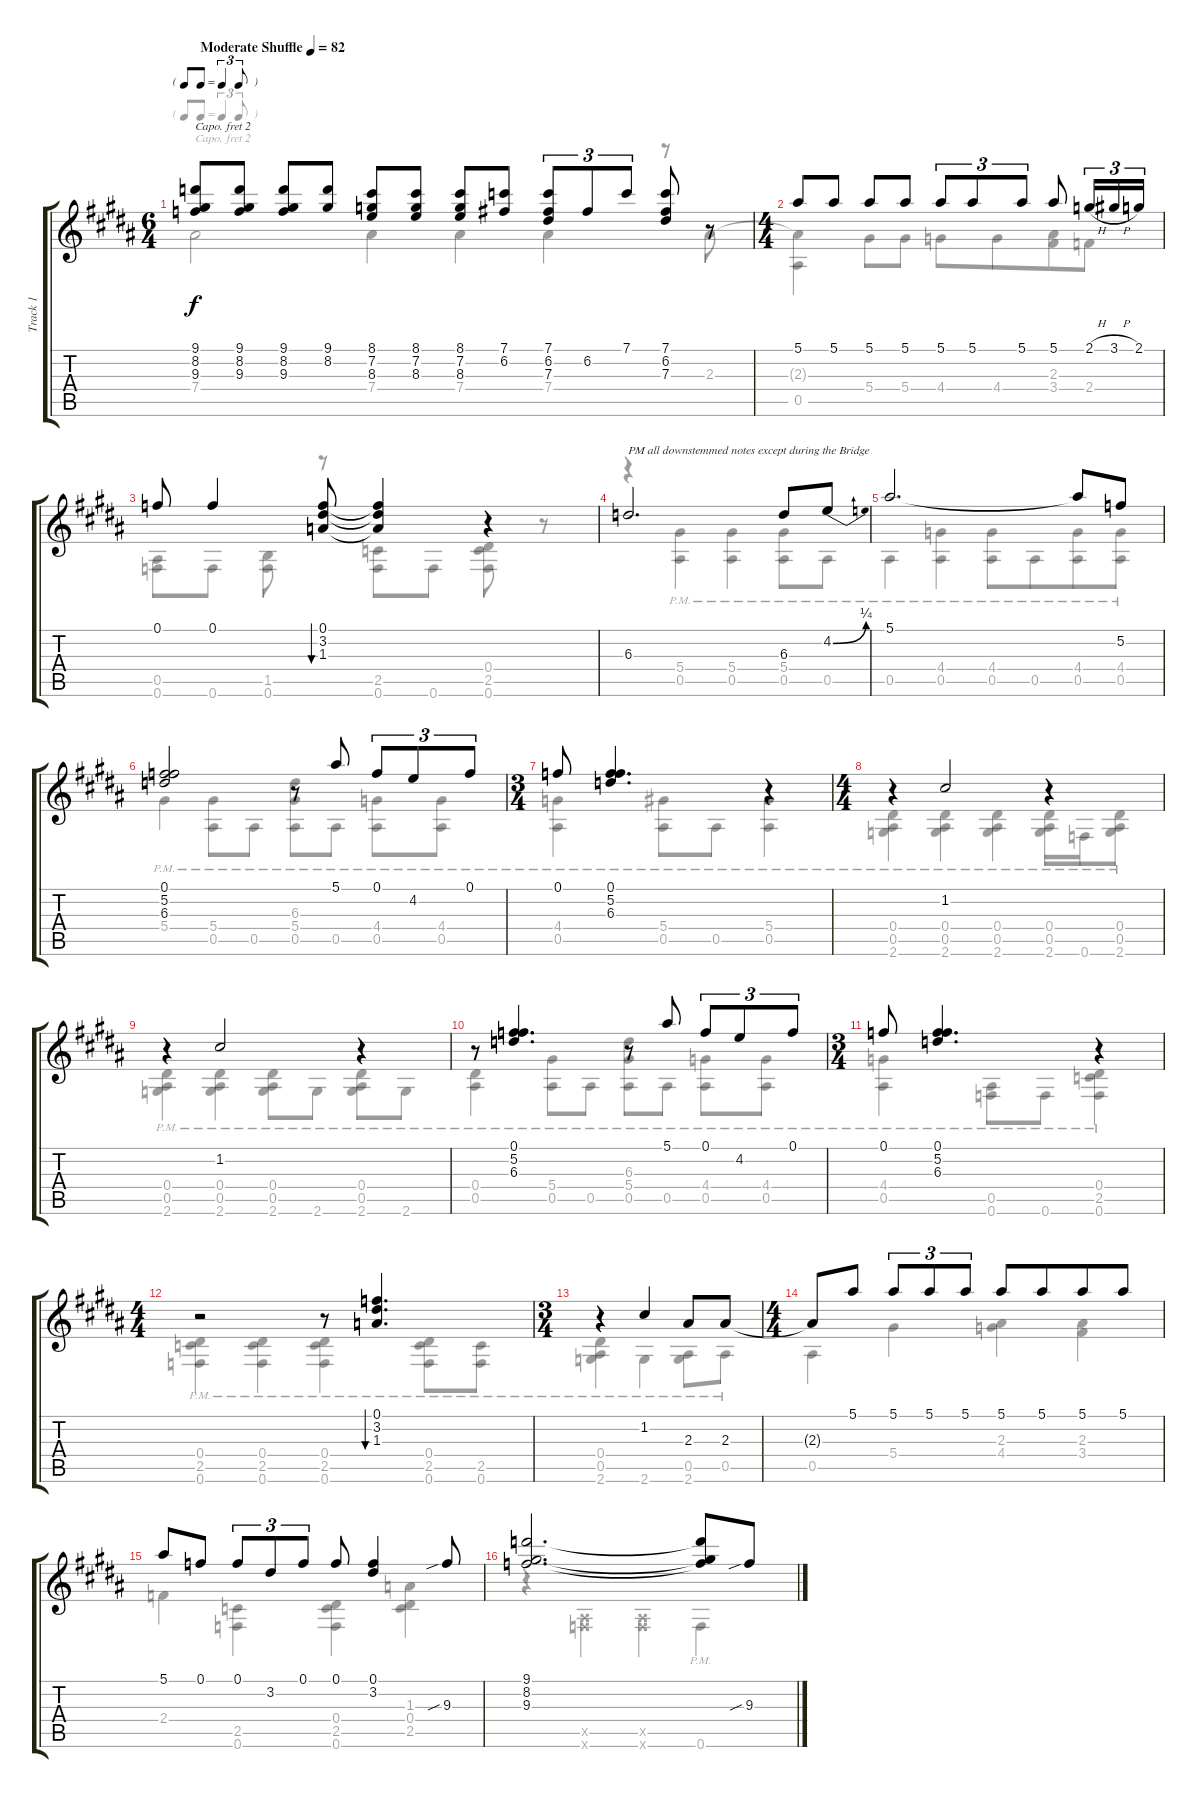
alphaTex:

\track ("Track 1" "Track 1") {instrument acousticguitarsteel}
\staff {score tabs}
\capo 2
\tuning (Eb4 Bb3 Gb3 Db3 Ab2 Eb2) {hide}
\voice
\ts (6 4)
\tf triplet8th
\tempo (82 "Moderate Shuffle")
\clef g2
\ks b
(9.1 8.2 9.3).8{dy f instrument acousticguitarsteel} (9.1 8.2 9.3).8 (9.1 8.2 9.3).8 (9.1 8.2).8{beam split} (8.1 7.2 8.3).8 (8.1 7.2 8.3).8 (8.1 7.2 8.3).8 (7.1 6.2).8{beam split} (7.1 6.2 7.3).8{tu (3 2)} 6.2.8{tu (3 2)} 7.1.8{tu (3 2) beam split} (7.1 6.2 7.3).8 r.8 |
\ts (4 4)
5.1.8 5.1.8 5.1.8 5.1.8 5.1.8{tu (3 2)} 5.1.8{tu (3 2)} 5.1.8{tu (3 2)} 5.1.8 2.1{h}.16{tu (3 2)} 3.1{h}.16{tu (3 2)} 2.1.16{tu (3 2)} |
0.1.8 0.1.4 (0.1 3.2 1.3).8{bu 240} (0.1{t} 3.2{t} 1.3{t}).4 r.4 |
6.3.2{d txt "PM all downstemmed notes except during the Bridge"} 6.3.8 4.2{be (bend 0 0 60 1)}.8 |
5.1.2{d} 5.1{t}.8 5.2.8 |
(0.1 5.2 6.3).2 r.8 5.1.8 0.1.8{tu (3 2)} 4.2.8{tu (3 2)} 0.1.8{tu (3 2)} |
\ts (3 4)
0.1.8 (0.1 5.2 6.3).4{d} r.4 |
\ts (4 4)
r.4 1.2.2 r.4 |
r.4 1.2.2 r.4 |
r.8 (0.1 5.2 6.3).4{d} r.8 5.1.8 0.1.8{tu (3 2)} 4.2.8{tu (3 2)} 0.1.8{tu (3 2)} |
\ts (3 4)
0.1.8 (0.1 5.2 6.3).4{d} r.4 |
\ts (4 4)
r.2 r.8 (0.1 3.2 1.3).4{d bu 240} |
\ts (3 4)
r.4 1.2.4 2.3.8 2.3.8 |
\ts (4 4)
2.3{t}.8 5.1.8 5.1.8{tu (3 2)} 5.1.8{tu (3 2)} 5.1.8{tu (3 2)} 5.1.8 5.1.8{beam merge} 5.1.8 5.1.8 |
5.1.8 0.1.8 0.1.8{tu (3 2)} 3.2.8{tu (3 2)} 0.1.8{tu (3 2)} 0.1.8 (0.1 3.2).4 9.3{sib}.8 |
(9.1 8.2 9.3).2{d} (9.1{t} 8.2{t} 9.3{t}).8 9.3{sib}.8
\voice
\clef g2
\ottava regular
\simile none
\ks b
7.4.2{dy f} 7.4.4 7.4.4 7.4.4 r.8 2.3.8 |
(2.3{t} 0.5).4 5.4.8 5.4.8 4.4.8 4.4.8{beam merge} (2.3 3.4).8 2.4.8 |
(0.5 0.6).8 0.6.8 (1.5 0.6).8 r.8 (2.5 0.6).8 0.6.8 (0.4 2.5 0.6).8 r.8 |
r.4 (5.4{pm} 0.5{pm}).4 (5.4{pm} 0.5{pm}).4 (5.4{pm} 0.5{pm}).8 0.5{pm}.8 |
0.5{pm}.4 (4.4{pm} 0.5{pm}).4 (4.4{pm} 0.5{pm}).8 0.5{pm}.8{beam merge} (4.4{pm} 0.5{pm}).8 (4.4{pm} 0.5{pm}).8 |
5.4{pm}.4 (5.4{pm} 0.5{pm}).8 0.5{pm}.8 (6.3{pm} 5.4{pm} 0.5{pm}).8 0.5{pm}.8 (4.4{pm} 0.5{pm}).8 (4.4{pm} 0.5{pm}).8 |
(4.4{pm} 0.5{pm}).4 (5.4{pm} 0.5{pm}).8 0.5{pm}.8 (5.4{pm} 0.5{pm}).4 |
(0.4{pm} 0.5{pm} 2.6{pm}).4 (0.4{pm} 0.5{pm} 2.6{pm}).4 (0.4{pm} 0.5{pm} 2.6{pm}).4 (0.4{pm} 0.5{pm} 2.6{pm}).16 0.6{pm}.16 (0.4{pm} 0.5{pm} 2.6{pm}).8 |
(0.4{pm} 0.5{pm} 2.6{pm}).4 (0.4{pm} 0.5{pm} 2.6{pm}).4 (0.4{pm} 0.5{pm} 2.6{pm}).8 2.6{pm}.8 (0.4 0.5 2.6{pm}).8 2.6{pm}.8 |
(0.4{pm} 0.5{pm}).4 (5.4{pm} 0.5{pm}).8 0.5{pm}.8 (6.3{pm} 5.4{pm} 0.5{pm}).8 0.5{pm}.8 (4.4{pm} 0.5{pm}).8 (4.4{pm} 0.5{pm}).8 |
(4.4{pm} 0.5{pm}).4 (0.5{pm} 0.6{pm}).8 0.6{pm}.8 (0.4{pm} 2.5{pm} 0.6{pm}).4 |
(0.4{pm} 2.5{pm} 0.6{pm}).4 (0.4{pm} 2.5{pm} 0.6{pm}).4 (0.4{pm} 2.5{pm} 0.6{pm}).4 (0.4{pm} 2.5{pm} 0.6{pm}).8 (2.5{pm} 0.6{pm}).8 |
(0.4{pm} 0.5{pm} 2.6{pm}).4 2.6{pm}.4 (0.5{pm} 2.6{pm}).8 0.5{pm}.8 |
0.5.4 5.4.4 (2.3 4.4).4 (2.3 3.4).4 |
2.4.4 (2.5 0.6).4 (0.4 2.5 0.6).4 (1.3 0.4 2.5).4 |
r.4 (0.5{x} 0.6{x}).4 (0.5{x} 0.6{x}).4 0.6{pm}.4
